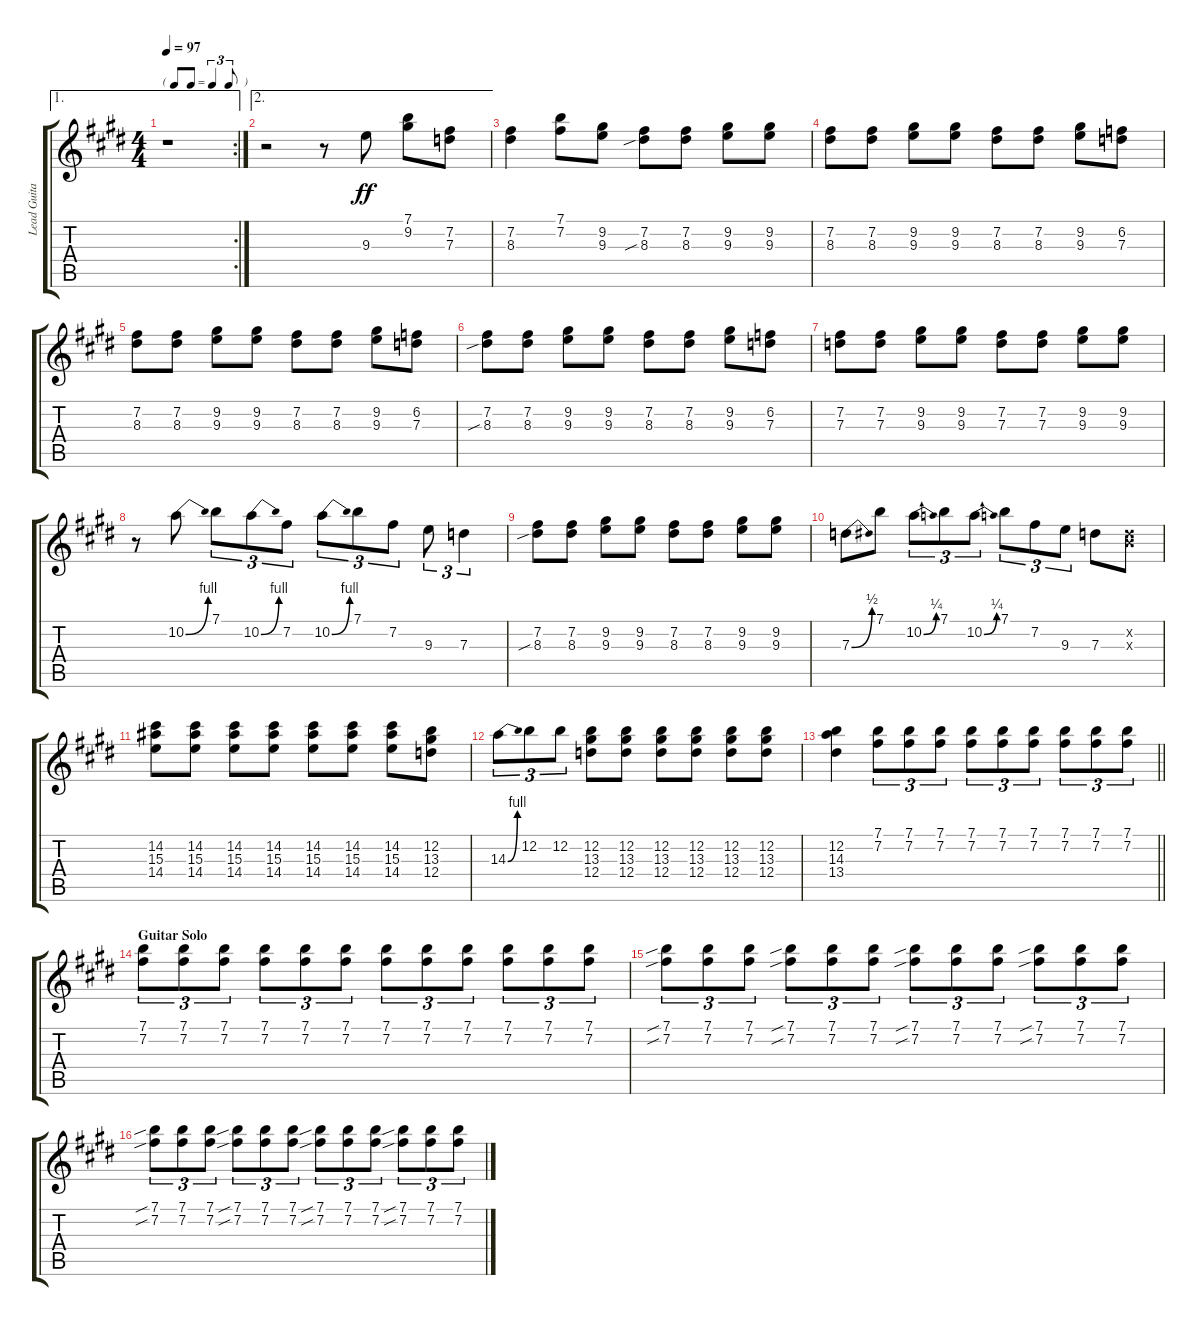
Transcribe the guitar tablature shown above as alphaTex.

\track ("Lead Guitar 1" "Lead Guita") {instrument overdrivenguitar}
\staff {score tabs}
\tuning (E4 B3 G3 D3 A2 E2) {hide}
\ae 1
\rc 2
\ts (4 4)
\tf triplet8th
\tempo 97
\clef g2
\ks c#minor
r.1{dy f} |
\ae 2
\ks e
r.2 r.8 9.3.8{dy ff} (7.1 9.2).8 (7.2 7.3).8 |
\ks c#minor
(7.2 8.3).4 (7.1 7.2).8 (9.2 9.3).8 (7.2 8.3{sib}).8 (7.2 8.3).8 (9.2 9.3).8 (9.2 9.3).8 |
\ks e
(7.2 8.3).8 (7.2 8.3).8 (9.2 9.3).8 (9.2 9.3).8 (7.2 8.3).8 (7.2 8.3).8 (9.2 9.3).8 (6.2 7.3).8 |
\ks c#minor
(7.2 8.3).8 (7.2 8.3).8 (9.2 9.3).8 (9.2 9.3).8 (7.2 8.3).8 (7.2 8.3).8 (9.2 9.3).8 (6.2 7.3).8 |
(7.2 8.3{sib}).8 (7.2 8.3).8 (9.2 9.3).8 (9.2 9.3).8 (7.2 8.3).8 (7.2 8.3).8 (9.2 9.3).8 (6.2 7.3).8 |
\ks e
(7.2 7.3).8 (7.2 7.3).8 (9.2 9.3).8 (9.2 9.3).8 (7.2 7.3).8 (7.2 7.3).8 (9.2 9.3).8 (9.2 9.3).8 |
\ks c#minor
r.8 10.2{be (bend 0 0 60 4)}.8 7.1.8{tu (3 2)} 10.2{be (bend 0 0 60 4)}.8{tu (3 2)} 7.2.8{tu (3 2)} 10.2{be (bend 0 0 60 4)}.8{tu (3 2)} 7.1.8{tu (3 2)} 7.2.8{tu (3 2)} 9.3.8{tu (3 2)} 7.3.4{tu (3 2)} |
(7.2 8.3{sib}).8 (7.2 8.3).8 (9.2 9.3).8 (9.2 9.3).8 (7.2 8.3).8 (7.2 8.3).8 (9.2 9.3).8 (9.2 9.3).8 |
\ks e
7.3{be (bend 0 0 60 2)}.8 7.1.8 10.2{be (bend 0 0 60 1)}.8{tu (3 2)} 7.1.8{tu (3 2)} 10.2{be (bend 0 0 60 1)}.8{tu (3 2)} 7.1.8{tu (3 2)} 7.2.8{tu (3 2)} 9.3.8{tu (3 2)} 7.3.8 (0.2{x} 7.3{x}).8 |
\ks c#minor
(14.2 15.3 14.4).8 (14.2 15.3 14.4).8 (14.2 15.3 14.4).8 (14.2 15.3 14.4).8 (14.2 15.3 14.4).8 (14.2 15.3 14.4).8 (14.2 15.3 14.4).8 (12.2 13.3 12.4).8 |
14.3{be (bend 0 0 60 4)}.8{tu (3 2)} 12.2.8{tu (3 2)} 12.2.8{tu (3 2)} (12.2 13.3 12.4).8 (12.2 13.3 12.4).8 (12.2 13.3 12.4).8 (12.2 13.3 12.4).8 (12.2 13.3 12.4).8 (12.2 13.3 12.4).8 |
\barLineRight lightlight
\ks e
(12.2 14.3 13.4).4 (7.1 7.2).8{tu (3 2)} (7.1 7.2).8{tu (3 2)} (7.1 7.2).8{tu (3 2)} (7.1 7.2).8{tu (3 2)} (7.1 7.2).8{tu (3 2)} (7.1 7.2).8{tu (3 2)} (7.1 7.2).8{tu (3 2)} (7.1 7.2).8{tu (3 2)} (7.1 7.2).8{tu (3 2)} |
\section ("" "Guitar Solo")
\ks c#minor
(7.1 7.2).8{tu (3 2)} (7.1 7.2).8{tu (3 2)} (7.1 7.2).8{tu (3 2)} (7.1 7.2).8{tu (3 2)} (7.1 7.2).8{tu (3 2)} (7.1 7.2).8{tu (3 2)} (7.1 7.2).8{tu (3 2)} (7.1 7.2).8{tu (3 2)} (7.1 7.2).8{tu (3 2)} (7.1 7.2).8{tu (3 2)} (7.1 7.2).8{tu (3 2)} (7.1 7.2).8{tu (3 2)} |
(7.1{sib} 7.2{sib}).8{tu (3 2)} (7.1 7.2).8{tu (3 2)} (7.1 7.2).8{tu (3 2)} (7.1{sib} 7.2{sib}).8{tu (3 2)} (7.1 7.2).8{tu (3 2)} (7.1 7.2).8{tu (3 2)} (7.1{sib} 7.2{sib}).8{tu (3 2)} (7.1 7.2).8{tu (3 2)} (7.1 7.2).8{tu (3 2)} (7.1{sib} 7.2{sib}).8{tu (3 2)} (7.1 7.2).8{tu (3 2)} (7.1 7.2).8{tu (3 2)} |
\ks e
(7.1{sib} 7.2{sib}).8{tu (3 2)} (7.1 7.2).8{tu (3 2)} (7.1 7.2).8{tu (3 2)} (7.1{sib} 7.2{sib}).8{tu (3 2)} (7.1 7.2).8{tu (3 2)} (7.1 7.2).8{tu (3 2)} (7.1{sib} 7.2{sib}).8{tu (3 2)} (7.1 7.2).8{tu (3 2)} (7.1 7.2).8{tu (3 2)} (7.1{sib} 7.2{sib}).8{tu (3 2)} (7.1 7.2).8{tu (3 2)} (7.1 7.2).8{tu (3 2)}
